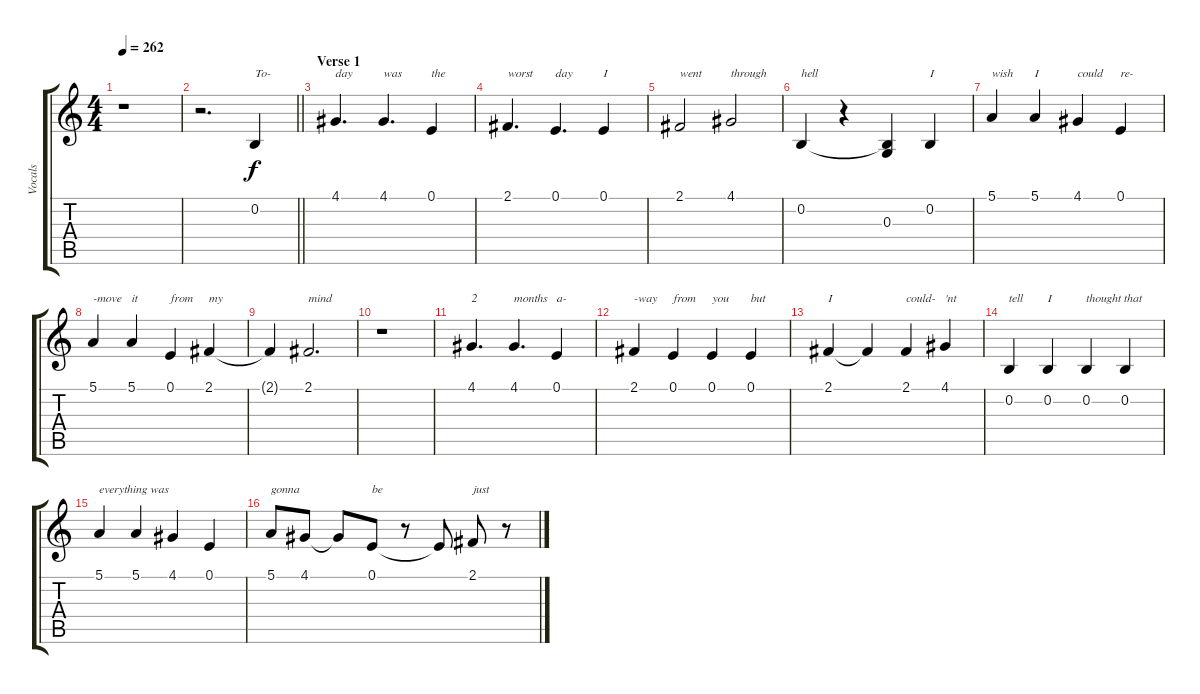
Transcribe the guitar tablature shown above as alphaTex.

\track ("Vocals" "Vocals") {instrument recorder}
\staff {score tabs}
\tuning (E4 B3 G3 D3 A2 E2) {hide}
\ts (4 4)
\tempo 262
\clef g2
\ks c
r.1{dy f} |
\barLineRight lightlight
r.2{d} 0.2.4{txt "To-"} |
\section ("" "Verse 1")
4.1.4{d txt "day"} 4.1.4{d txt "was"} 0.1.4{txt "the"} |
2.1.4{d txt "worst"} 0.1.4{d txt "day"} 0.1.4{txt "I"} |
2.1.2{txt "went"} 4.1.2{txt "through"} |
0.2.4{txt "hell"} r.4 (0.2{t} 0.3).4 0.2.4{txt "I"} |
5.1.4{txt "wish"} 5.1.4{txt "I"} 4.1.4{txt "could"} 0.1.4{txt "re-"} |
5.1.4{txt "-move"} 5.1.4{txt "it"} 0.1.4{txt "from"} 2.1.4{txt "my"} |
2.1{t}.4 2.1.2{d txt "mind"} |
r.1 |
4.1.4{d txt "2"} 4.1.4{d txt "months"} 0.1.4{txt "a-"} |
2.1.4{txt "-way"} 0.1.4{txt "from"} 0.1.4{txt "you"} 0.1.4{txt "but"} |
2.1.4{txt "I"} 2.1{t}.4 2.1.4{txt "could-"} 4.1.4{txt "'nt"} |
0.2.4{txt "tell"} 0.2.4{txt "I"} 0.2.4{txt "thought that"} 0.2.4 |
5.1.4{txt "everything was"} 5.1.4 4.1.4 0.1.4 |
5.1.8{txt "gonna"} 4.1.8 4.1{t}.8 0.1.8{txt "be"} r.8 0.1{t}.8 2.1.8{txt "just"} r.8
